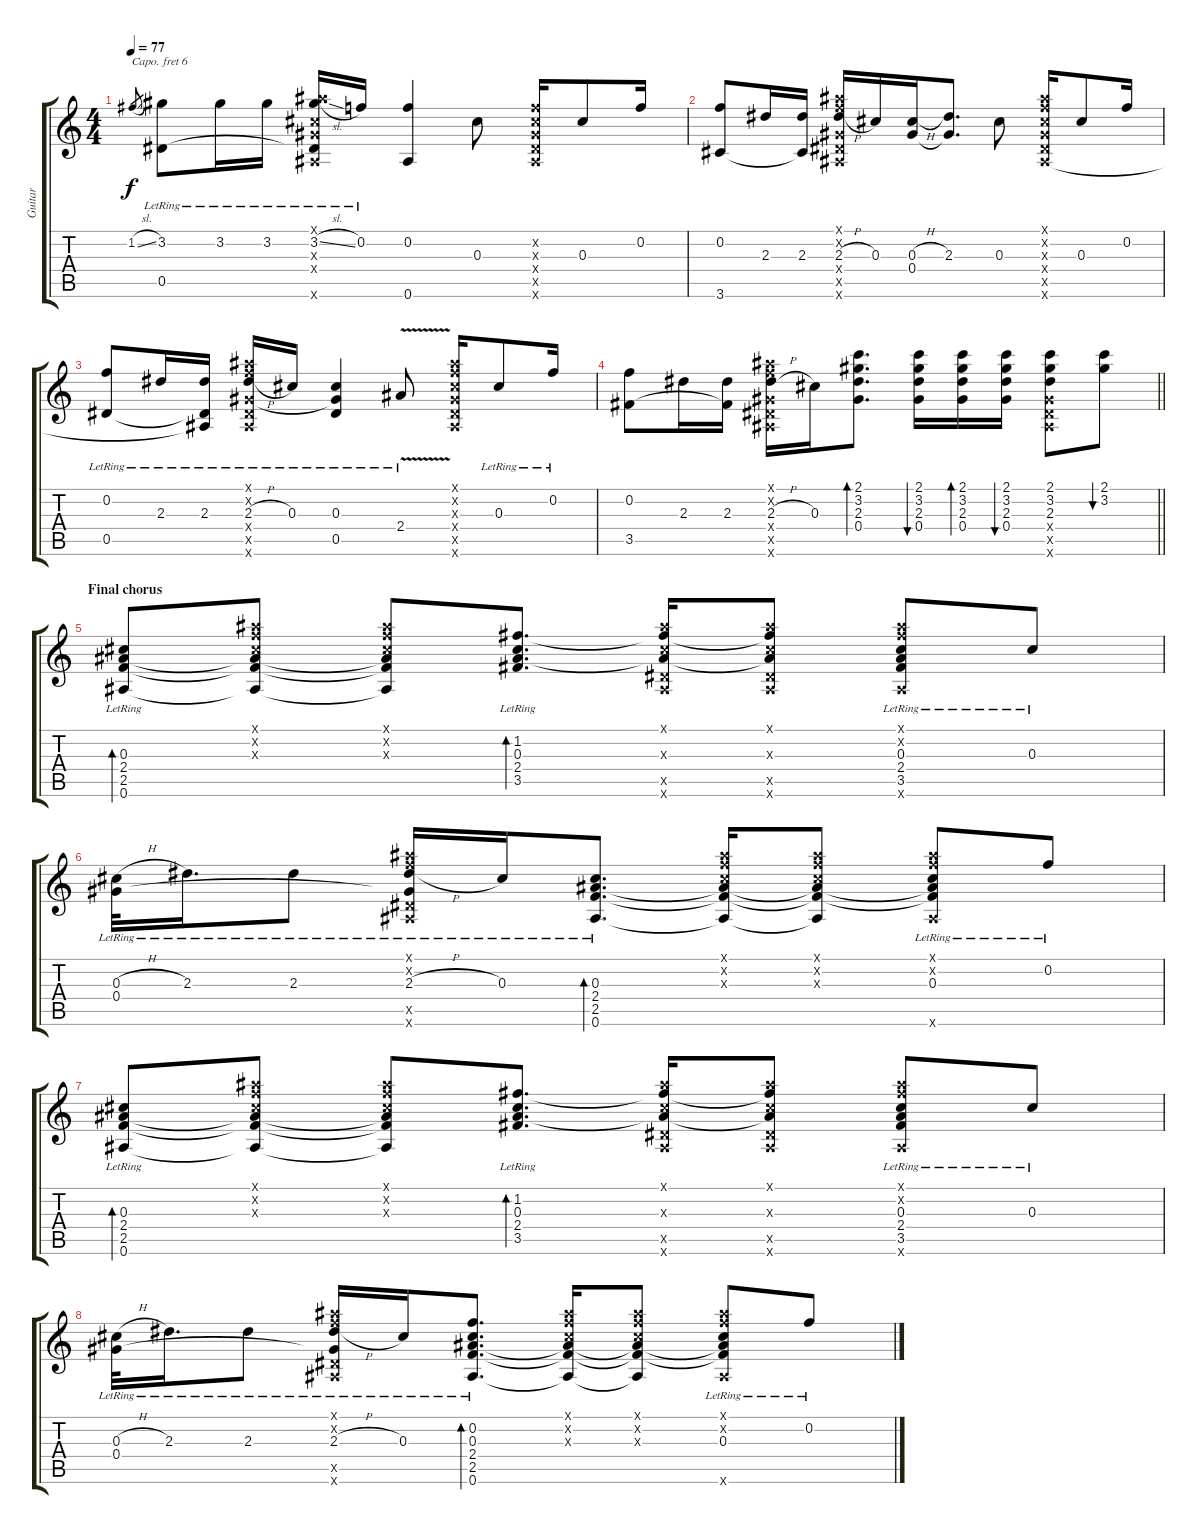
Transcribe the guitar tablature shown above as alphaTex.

\track ("Guitar" "Guitar") {instrument acousticguitarsteel}
\staff {score tabs}
\capo 6
\tuning (E4 B3 G3 D3 A2 E2) {hide}
\ts (4 4)
\tempo 77
\clef g2
\ks c
1.2{sl}.8{gr dy f} (3.2{lr} 0.5{lr}).8 3.2{lr}.16 3.2{lr}.16 (0.1{x} 3.2{sl lr} 0.3{x} 0.4{x} 0.5{t} 0.6{x}).16 0.2{lr}.16 (0.2 0.6).4 0.3.8 (0.2{x} 0.3{x} 0.4{x} 0.5{x} 0.6{x}).16 0.3.8 0.2.16 |
(0.2 3.6).8 2.3.16 (2.3 3.6{t}).16 (0.1{x} 0.2{x} 2.3{h} 0.4{x} 0.5{x} 0.6{x}).16 0.3.16 (0.3{h} 0.4).16 (2.3 0.4{t}).8{d} 0.3.8 (0.1{x} 0.2{x} 0.3{x} 0.4{x} 0.5{x} 0.6{x}).16 0.3.8 0.2.16 |
(0.2{lr} 0.5{lr}).8 2.3{lr}.16 (2.3{lr} 0.5{t} 0.6{t}).16 (0.1{x} 0.2{x} 2.3{h lr} 0.4{x} 0.5{x} 0.6{x}).16 0.3{lr}.16 (0.3{lr} 0.4{t} 0.5{lr}).4 2.4{v lr}.8 (0.1{x} 0.2{x} 0.3{x} 0.4{x} 0.5{x} 0.6{x}).16 0.3{lr}.8 0.2{lr}.16 |
\barLineRight lightlight
(0.2 3.5).8 2.3.16 (2.3 3.5{t}).16 (0.1{x} 0.2{x} 2.3{h} 0.4{x} 0.5{x} 0.6{x}).16 0.3.16 (2.1 3.2 2.3 0.4).8{d bd 60} (2.1 3.2 2.3 0.4).16{bu 60} (2.1 3.2 2.3 0.4).16{bd 60} (2.1 3.2 2.3 0.4).16{bu 60} (2.1 3.2 2.3 0.4{x} 0.5{x} 0.6{x}).8 (2.1 3.2).8{bu 60} |
\section ("" "Final chorus")
(0.3{lr} 2.4{lr} 2.5{lr} 0.6{lr}).8{bd 60} (0.1{x} 0.2{x} 0.3{x} 2.4{t} 2.5{t} 0.6{t}).8 (0.1{x} 0.2{x} 0.3{x} 2.4{t} 2.5{t} 0.6{t}).8 (1.2{lr} 0.3{lr} 2.4{lr} 3.5{lr}).8{d bd 60} (0.1{x} 1.2{t} 0.3{x} 2.4{t} 0.5{x} 0.6{x}).16 (0.1{x} 1.2{t} 0.3{x} 2.4{t} 0.5{x} 0.6{x}).8 (0.1{x} 1.2{x} 0.3{lr} 2.4{lr} 3.5{lr} 0.6{x}).8 0.3{lr}.8 |
(0.3{h lr} 0.4{lr}).32 2.3{lr}.16{d} 2.3{lr}.8 (0.1{x} 0.2{x} 2.3{h lr} 0.4{t} 0.5{x} 0.6{x}).16 0.3{lr}.16 (0.3{lr} 2.4{lr} 2.5{lr} 0.6{lr}).8{d bd 60} (0.1{x} 0.2{x} 0.3{x} 2.4{t} 2.5{t} 0.6{t}).16 (0.1{x} 0.2{x} 0.3{x} 2.4{t} 2.5{t} 0.6{t}).8 (0.1{x} 0.2{x} 0.3{lr} 2.4{t} 2.5{t} 0.6{x}).8 0.2{lr}.8 |
(0.3{lr} 2.4{lr} 2.5{lr} 0.6{lr}).8{bd 60} (0.1{x} 0.2{x} 0.3{x} 2.4{t} 2.5{t} 0.6{t}).8 (0.1{x} 0.2{x} 0.3{x} 2.4{t} 2.5{t} 0.6{t}).8 (1.2{lr} 0.3{lr} 2.4{lr} 3.5{lr}).8{d bd 60} (0.1{x} 1.2{t} 0.3{x} 2.4{t} 0.5{x} 0.6{x}).16 (0.1{x} 1.2{t} 0.3{x} 2.4{t} 0.5{x} 0.6{x}).8 (0.1{x} 1.2{x} 0.3{lr} 2.4{lr} 3.5{lr} 0.6{x}).8 0.3{lr}.8 |
(0.3{h lr} 0.4{lr}).32 2.3{lr}.16{d} 2.3{lr}.8 (0.1{x} 0.2{x} 2.3{h lr} 0.4{t} 0.5{x} 0.6{x}).16 0.3{lr}.16 (0.2 0.3{lr} 2.4{lr} 2.5{lr} 0.6{lr}).8{d bd 60} (0.1{x} 0.2{x} 0.3{x} 2.4{t} 2.5{t} 0.6{t}).16 (0.1{x} 0.2{x} 0.3{x} 2.4{t} 2.5{t} 0.6{t}).8 (0.1{x} 0.2{x} 0.3{lr} 2.4{t} 2.5{t} 0.6{x}).8 0.2{lr}.8
